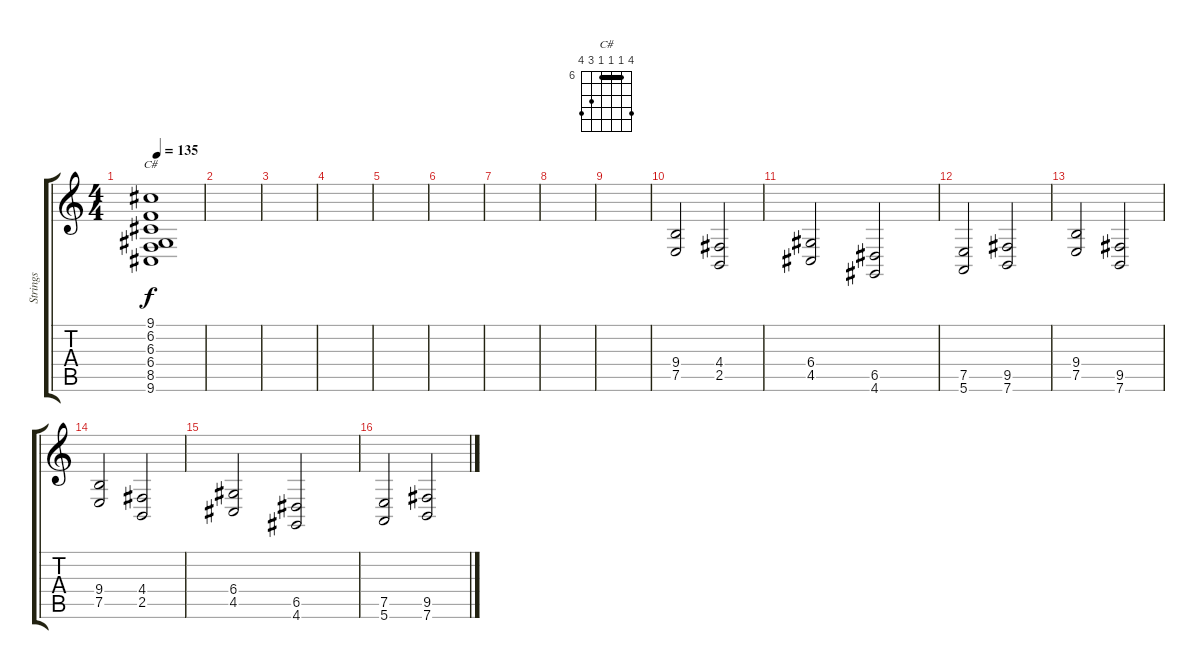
\track ("Strings" "Strings") {instrument stringensemble1}
\staff {score tabs}
\tuning (E4 B3 G3 D3 A2 E2) {hide}
\chord ("C#" 9 6 6 6 8 9) {firstfret 6 barre 6}
\ts (4 4)
\tempo 135
\clef g2
\ks c
(9.1 6.2 6.3 6.4 8.5 9.6).1{ch "C#" dy f} |
|
|
|
|
|
|
|
|
(9.4 7.5).2 (4.4 2.5).2 |
(6.4 4.5).2 (6.5 4.6).2 |
(7.5 5.6).2 (9.5 7.6).2 |
(9.4 7.5).2 (9.5 7.6).2 |
(9.4 7.5).2 (4.4 2.5).2 |
(6.4 4.5).2 (6.5 4.6).2 |
(7.5 5.6).2 (9.5 7.6).2
